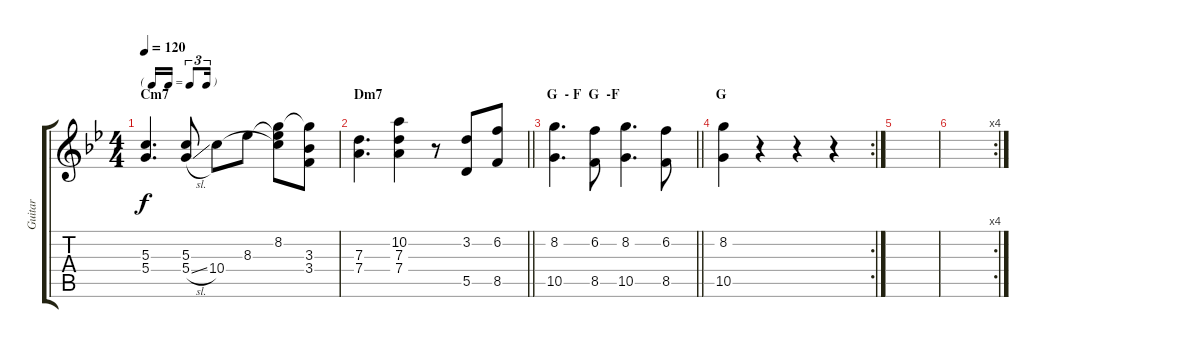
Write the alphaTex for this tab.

\track ("Guitar" "Guitar") {instrument overdrivenguitar}
\staff {score tabs}
\tuning (E4 B3 G3 D3 A2 E2) {hide}
\ts (4 4)
\tf triplet16th
\section ("" "Cm7")
\tempo 120
\clef g2
\ks bb
(5.3 5.4).4{d dy f} (5.3 5.4{sl}).8 10.4.8 8.3.8 (8.2 8.3{t} 10.4{t}).8 (8.2{t} 3.3 3.4).8 |
\section ("" "Dm7")
\barLineRight lightlight
(7.3 7.4).4{d} (10.2 7.3 7.4).4 r.8 (3.2 5.5).8 (6.2 8.5).8 |
\section ("" "G  - F  G  -F")
\barLineRight lightlight
(8.2 10.5).4{d} (6.2 8.5).8 (8.2 10.5).4{d} (6.2 8.5).8 |
\rc 2
\section ("" "G")
(8.2 10.5).4 r.4 r.4 r.4 |
|
\rc 4
